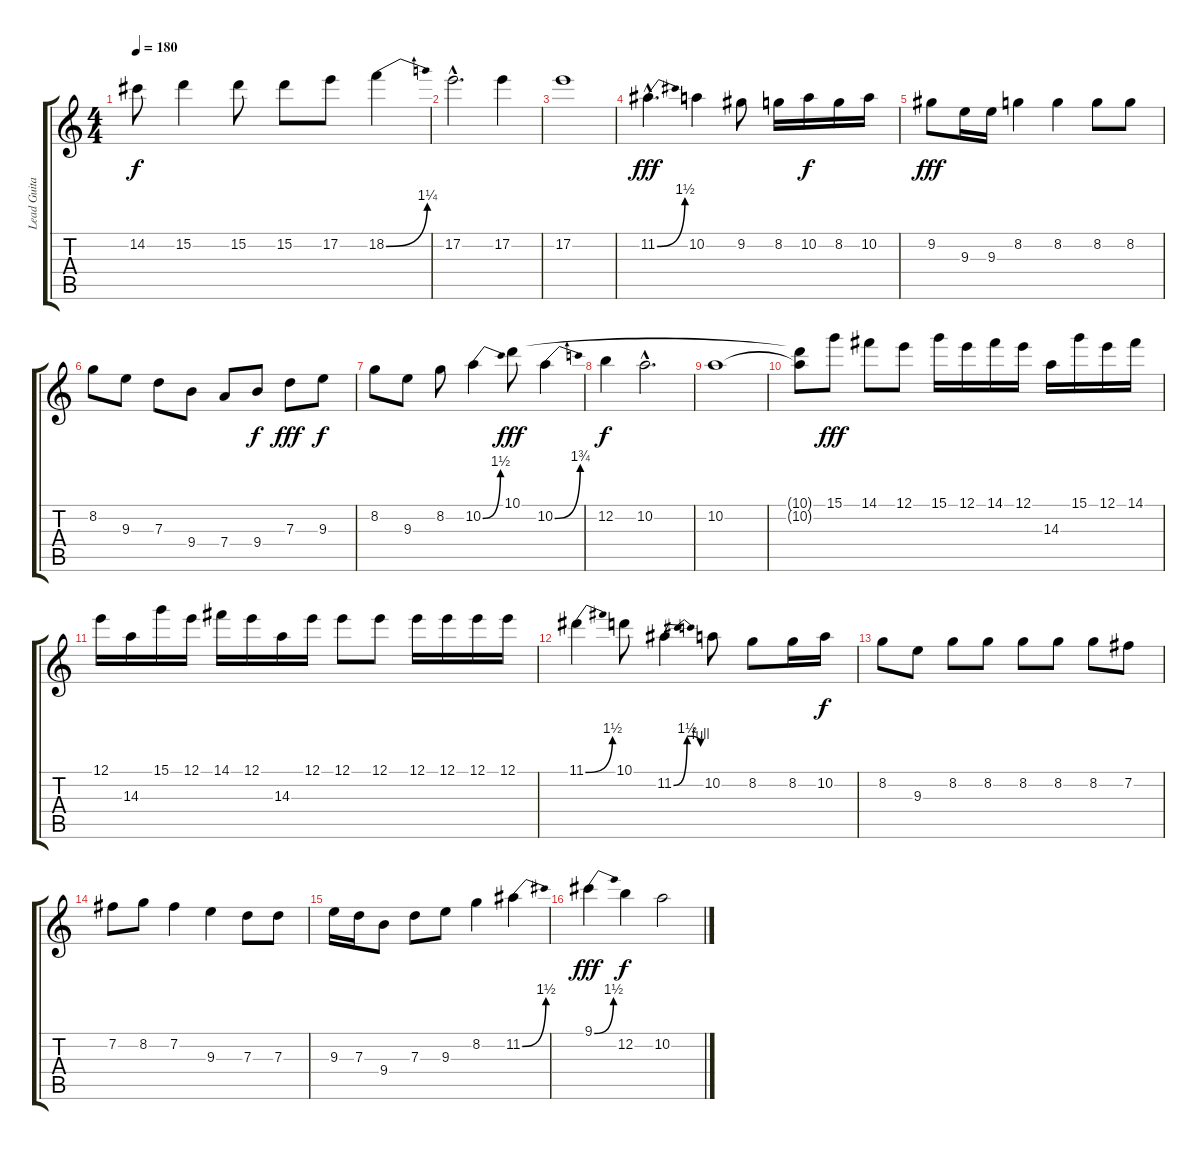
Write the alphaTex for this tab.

\track ("Lead Guitar" "Lead Guita") {instrument overdrivenguitar}
\staff {score tabs}
\tuning (E4 B3 G3 D3 A2 E2) {hide}
\ts (4 4)
\tempo 180
\clef g2
\ks c
14.2.8{dy f} 15.2.4 15.2.8 15.2.8 17.2.8 18.2{be (bend 0 0 60 5)}.4 |
17.2{hac}.2{d} 17.2.4 |
17.2.1 |
11.2{be (bend 0 0 60 6) hac}.4{d dy fff} 10.2.4 9.2.8 8.2.16 10.2.16{dy f} 8.2.16 10.2.16 |
9.2.8{dy fff} 9.3.16 9.3.16 8.2.4 8.2.4 8.2.8 8.2.8 |
8.2.8 9.3.8 7.3.8 9.4.8 7.4.8 9.4.8{dy f} 7.3.8{dy fff} 9.3.8{dy f} |
8.2.8 9.3.8 8.2.8 10.2{be (bend 0 0 60 6)}.4 10.1.8{dy fff} 10.2{be (bend 0 0 60 7)}.4 |
12.2.4{dy f} 10.2{hac}.2{d} |
10.2.1 |
(10.1{t} 10.2{t}).8 15.1.8{dy fff} 14.1.8 12.1.8 15.1.16 12.1.16 14.1.16 12.1.16 14.3.16 15.1.16 12.1.16 14.1.16 |
12.1.16 14.3.16 15.1.16 12.1.16 14.1.16 12.1.16 14.3.16 12.1.16 12.1.8 12.1.8 12.1.16 12.1.16 12.1.16 12.1.16 |
11.1{be (bend 0 0 60 6)}.4 10.1.8 11.2{be (bendrelease 0 0 30 6 58 6 60 4)}.4 10.2.8 8.2.8 8.2.16 10.2.16{dy f} |
8.2.8 9.3.8 8.2.8 8.2.8 8.2.8 8.2.8 8.2.8 7.2.8 |
7.2.8 8.2.8 7.2.4 9.3.4 7.3.8 7.3.8 |
9.3.16 7.3.16 9.4.8 7.3.8 9.3.8 8.2.4 11.2{be (bend 0 0 60 6)}.4 |
9.1{be (bend 0 0 60 6)}.4{dy fff} 12.2.4{dy f} 10.2.2
